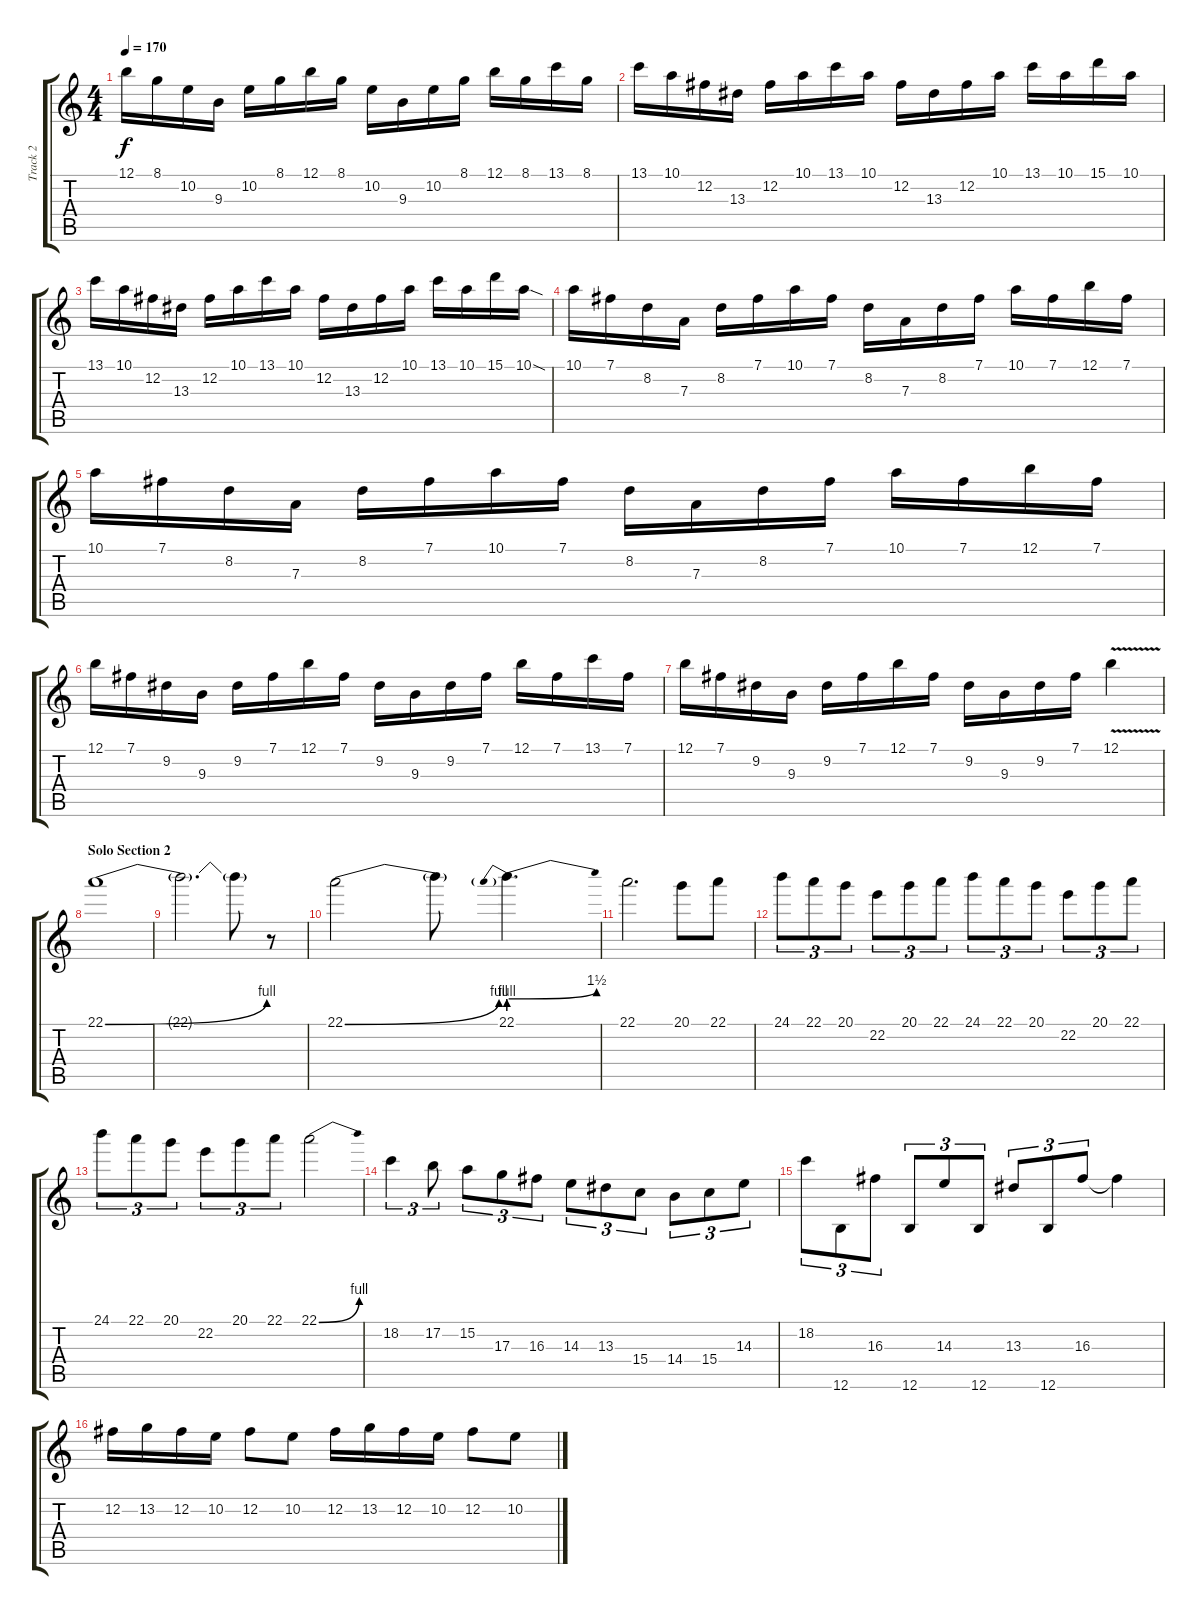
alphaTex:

\track ("Track 2" "Track 2") {instrument distortionguitar}
\staff {score tabs}
\tuning (B3 Gb3 D3 A2 E2 B1) {hide}
\ts (4 4)
\tempo 170
\clef g2
\ks c
12.1.16{dy f} 8.1.16 10.2.16 9.3.16 10.2.16 8.1.16 12.1.16 8.1.16 10.2.16 9.3.16 10.2.16 8.1.16 12.1.16 8.1.16 13.1.16 8.1.16 |
13.1.16 10.1.16 12.2.16 13.3.16 12.2.16 10.1.16 13.1.16 10.1.16 12.2.16 13.3.16 12.2.16 10.1.16 13.1.16 10.1.16 15.1.16 10.1.16 |
13.1.16 10.1.16 12.2.16 13.3.16 12.2.16 10.1.16 13.1.16 10.1.16 12.2.16 13.3.16 12.2.16 10.1.16 13.1.16 10.1.16 15.1.16 10.1{sod}.16 |
10.1.16 7.1.16 8.2.16 7.3.16 8.2.16 7.1.16 10.1.16 7.1.16 8.2.16 7.3.16 8.2.16 7.1.16 10.1.16 7.1.16 12.1.16 7.1.16 |
10.1.16 7.1.16 8.2.16 7.3.16 8.2.16 7.1.16 10.1.16 7.1.16 8.2.16 7.3.16 8.2.16 7.1.16 10.1.16 7.1.16 12.1.16 7.1.16 |
12.1.16 7.1.16 9.2.16 9.3.16 9.2.16 7.1.16 12.1.16 7.1.16 9.2.16 9.3.16 9.2.16 7.1.16 12.1.16 7.1.16 13.1.16 7.1.16 |
12.1.16 7.1.16 9.2.16 9.3.16 9.2.16 7.1.16 12.1.16 7.1.16 9.2.16 9.3.16 9.2.16 7.1.16 12.1{v}.4 |
\section ("" "Solo Section 2")
22.1{be (bend 0 0 60 4)}.1 |
22.1{t}.2{d} 22.1{t}.8 r.8 |
22.1{be (bend 0 0 60 4)}.2 22.1{t}.8 22.1{be (prebendbend 0 4 60 6)}.4{d} |
22.1.2{d} 20.1.8 22.1.8 |
24.1.8{tu (3 2)} 22.1.8{tu (3 2)} 20.1.8{tu (3 2)} 22.2.8{tu (3 2)} 20.1.8{tu (3 2)} 22.1.8{tu (3 2)} 24.1.8{tu (3 2)} 22.1.8{tu (3 2)} 20.1.8{tu (3 2)} 22.2.8{tu (3 2)} 20.1.8{tu (3 2)} 22.1.8{tu (3 2)} |
24.1.8{tu (3 2)} 22.1.8{tu (3 2)} 20.1.8{tu (3 2)} 22.2.8{tu (3 2)} 20.1.8{tu (3 2)} 22.1.8{tu (3 2)} 22.1{be (bend 0 0 60 4)}.2 |
18.2.4{tu (3 2)} 17.2.8{tu (3 2)} 15.2.8{tu (3 2)} 17.3.8{tu (3 2)} 16.3.8{tu (3 2)} 14.3.8{tu (3 2)} 13.3.8{tu (3 2)} 15.4.8{tu (3 2)} 14.4.8{tu (3 2)} 15.4.8{tu (3 2)} 14.3.8{tu (3 2)} |
18.2.8{tu (3 2)} 12.6.8{tu (3 2)} 16.3.8{tu (3 2)} 12.6.8{tu (3 2)} 14.3.8{tu (3 2)} 12.6.8{tu (3 2)} 13.3.8{tu (3 2)} 12.6.8{tu (3 2)} 16.3.8{tu (3 2)} 16.3{t}.4 |
12.2.16 13.2.16 12.2.16 10.2.16 12.2.8 10.2.8 12.2.16 13.2.16 12.2.16 10.2.16 12.2.8 10.2.8
